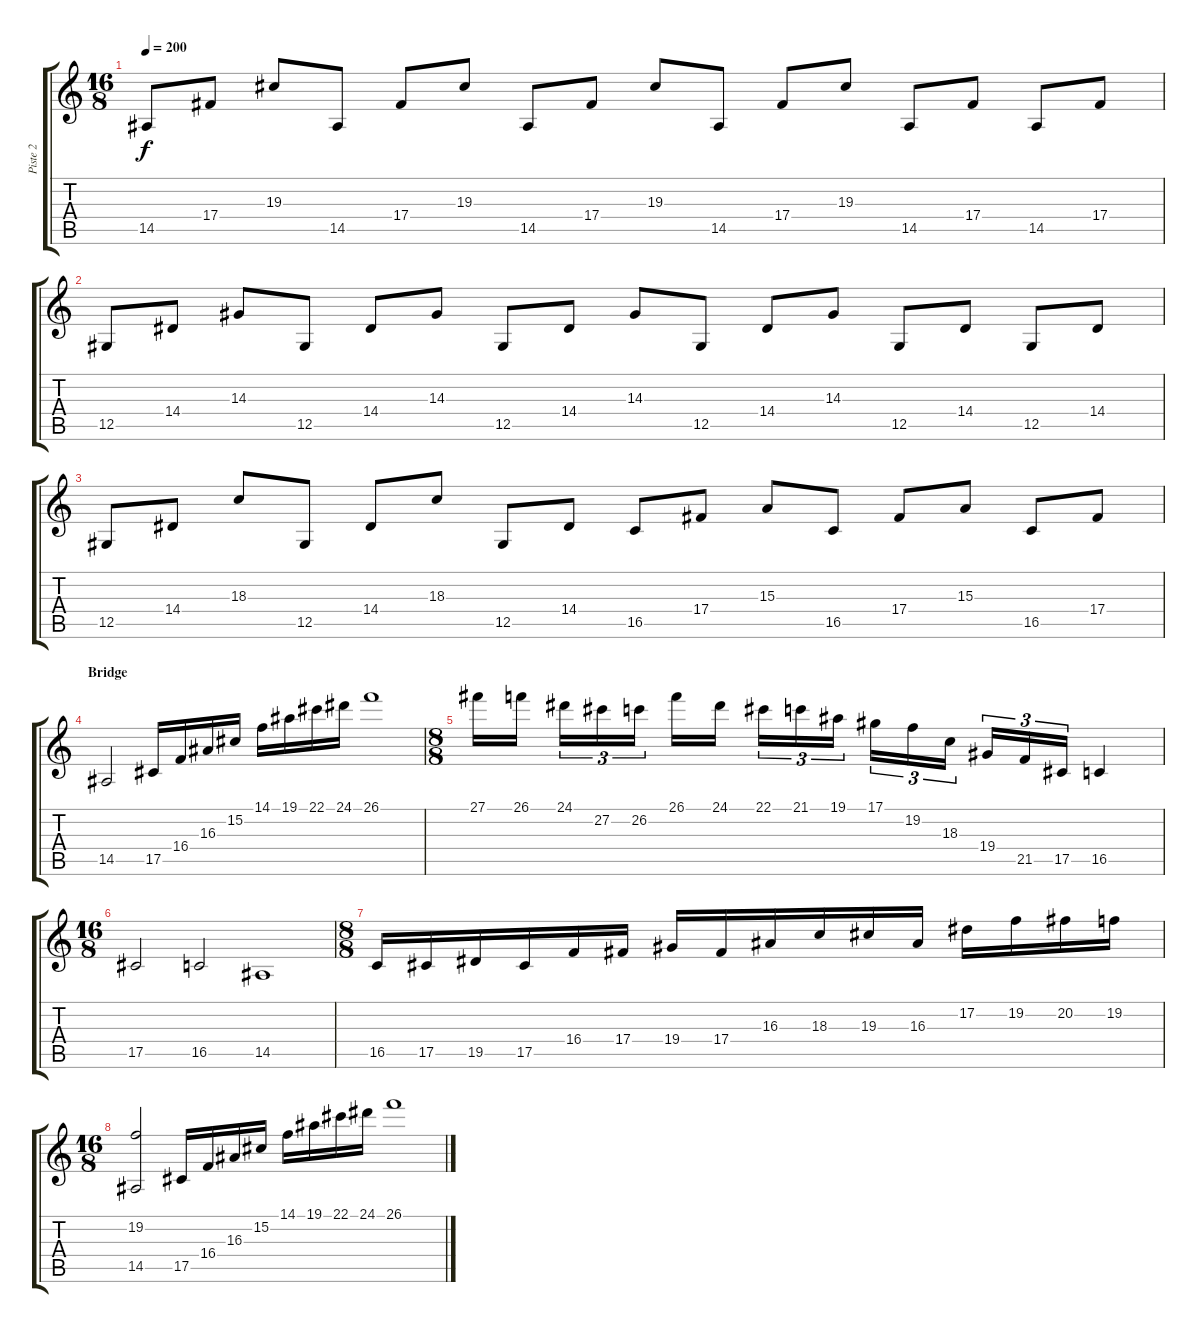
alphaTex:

\track ("Piste 2" "Piste 2") {instrument lead2sawtooth}
\staff {score tabs}
\tuning (Eb4 Bb3 Gb3 Db3 Ab2 Eb2) {hide}
\ts (16 8)
\tempo 200
\clef g2
\ks c
14.5.8{dy f} 17.4.8 19.3.8 14.5.8 17.4.8 19.3.8 14.5.8 17.4.8 19.3.8 14.5.8 17.4.8 19.3.8 14.5.8 17.4.8 14.5.8 17.4.8 |
12.5.8 14.4.8 14.3.8 12.5.8 14.4.8 14.3.8 12.5.8 14.4.8 14.3.8 12.5.8 14.4.8 14.3.8 12.5.8 14.4.8 12.5.8 14.4.8 |
12.5.8 14.4.8 18.3.8 12.5.8 14.4.8 18.3.8 12.5.8 14.4.8 16.5.8 17.4.8 15.3.8 16.5.8 17.4.8 15.3.8 16.5.8 17.4.8 |
\section ("" "Bridge")
14.5.2 17.5.16 16.4.16 16.3.16 15.2.16 14.1.16 19.1.16 22.1.16 24.1.16 26.1.1 |
\ts (8 8)
27.1.16 26.1.16 24.1.16{tu (3 2)} 27.2.16{tu (3 2)} 26.2.16{tu (3 2)} 26.1.16 24.1.16 22.1.16{tu (3 2)} 21.1.16{tu (3 2)} 19.1.16{tu (3 2)} 17.1.16{tu (3 2)} 19.2.16{tu (3 2)} 18.3.16{tu (3 2)} 19.4.16{tu (3 2)} 21.5.16{tu (3 2)} 17.5.16{tu (3 2)} 16.5.4 |
\ts (16 8)
17.5.2 16.5.2 14.5.1 |
\ts (8 8)
16.5.16 17.5.16 19.5.16 17.5.16 16.4.16 17.4.16 19.4.16 17.4.16 16.3.16 18.3.16 19.3.16 16.3.16 17.2.16 19.2.16 20.2.16 19.2.16 |
\ts (16 8)
(19.2 14.5).2 17.5.16 16.4.16 16.3.16 15.2.16 14.1.16 19.1.16 22.1.16 24.1.16 26.1.1
